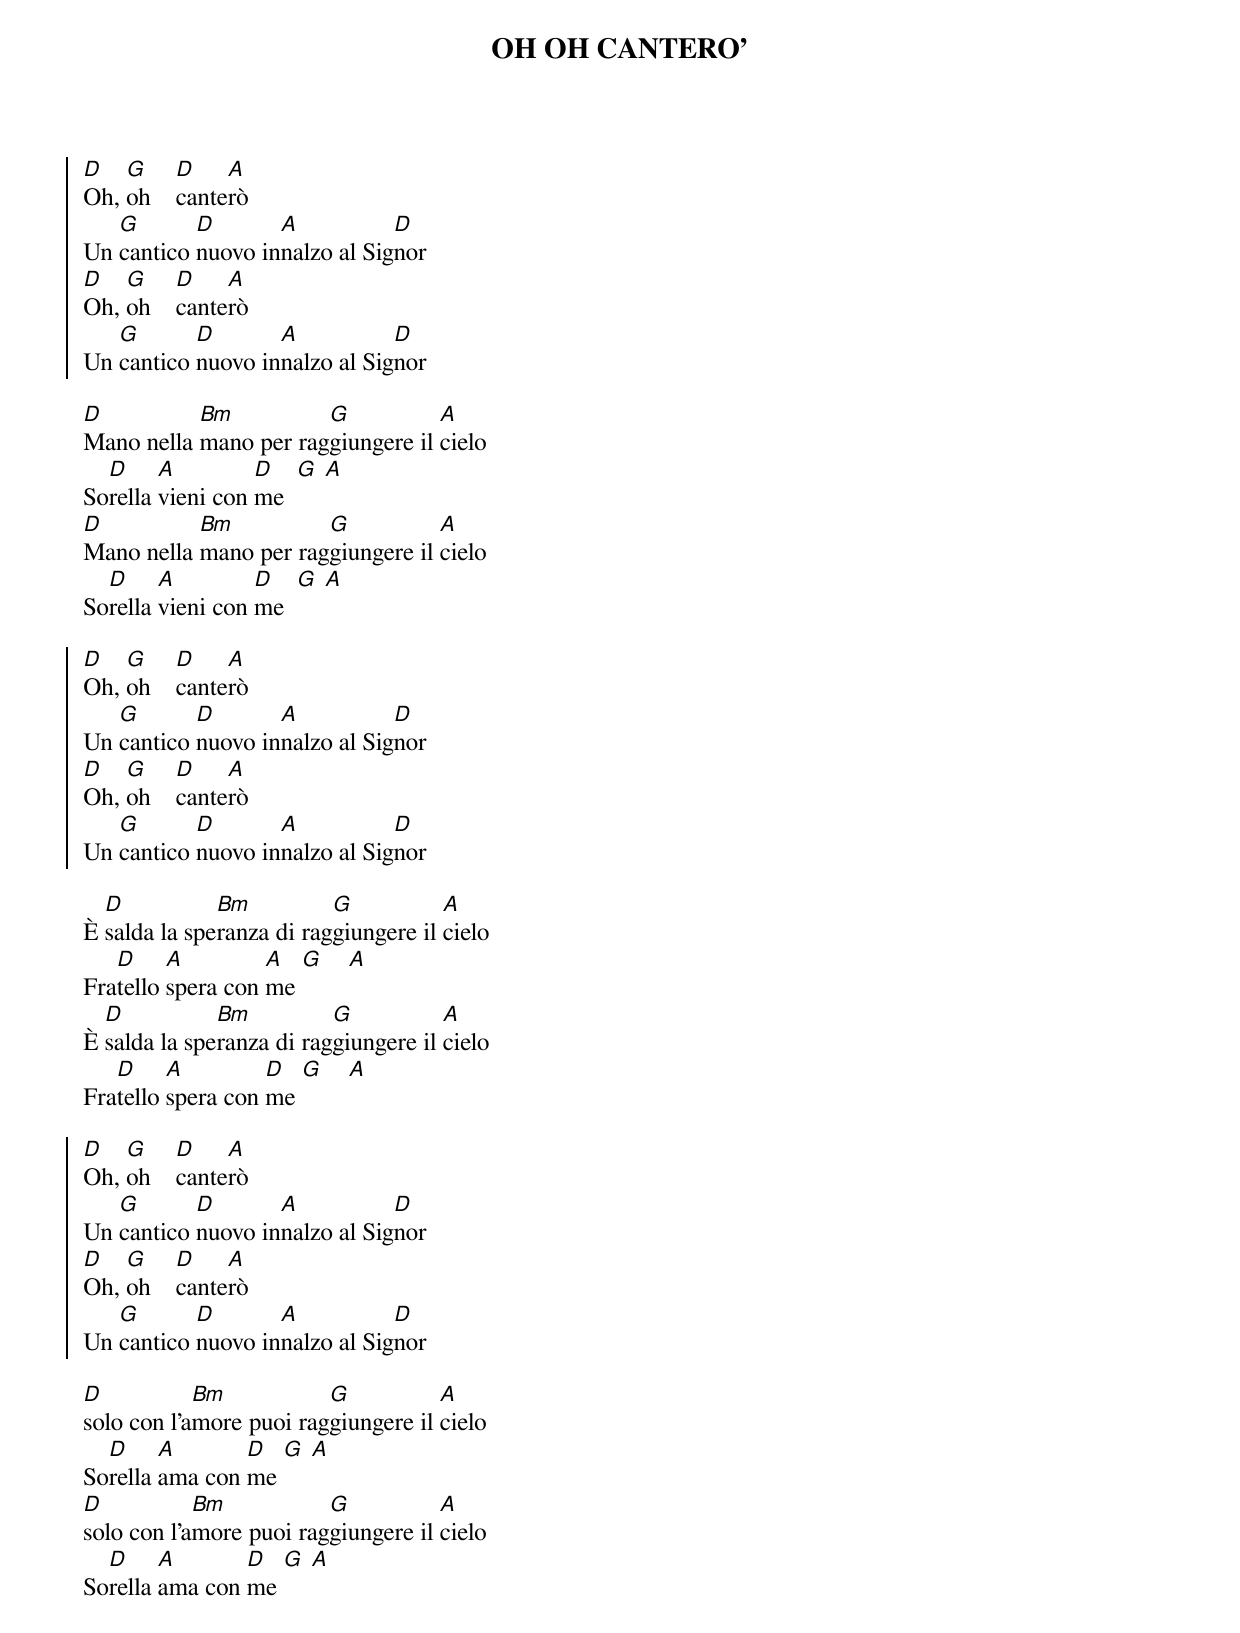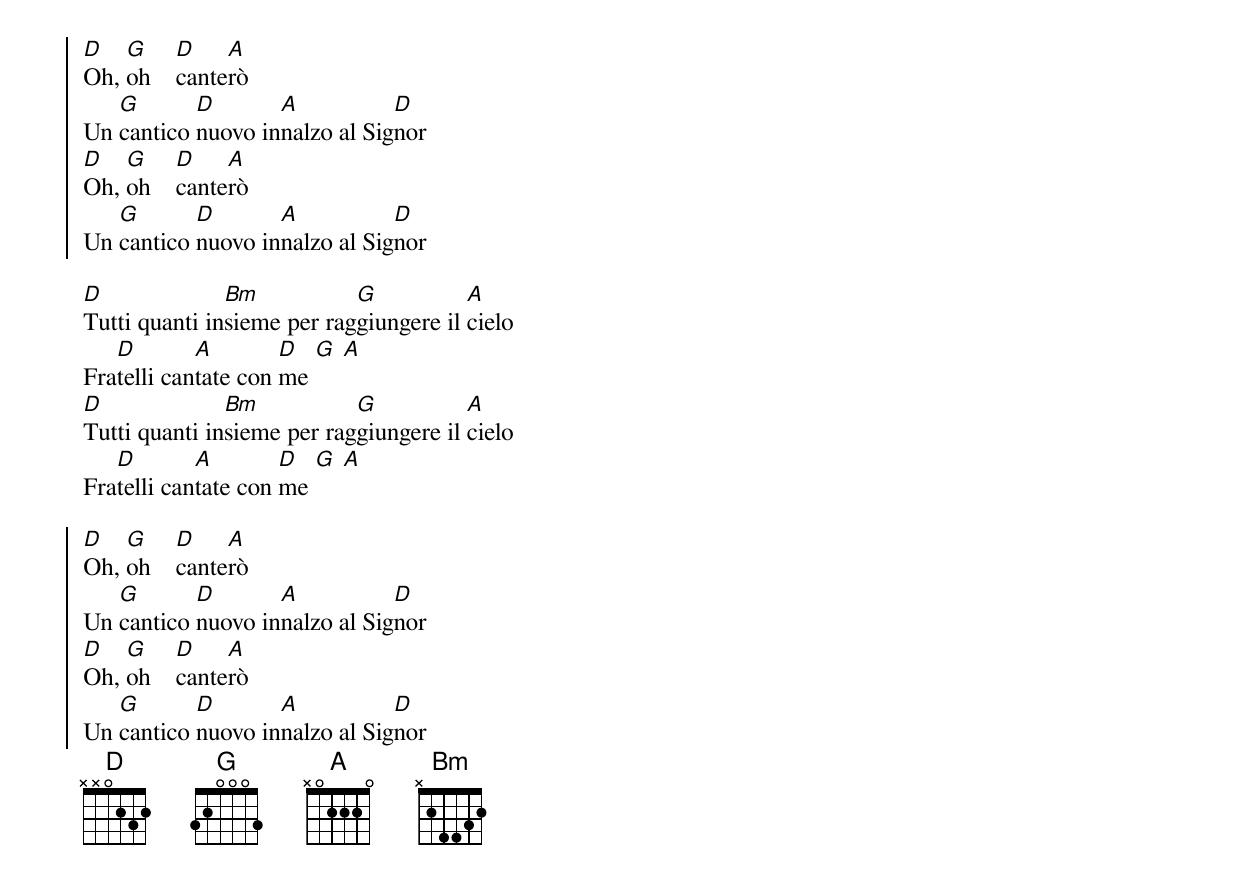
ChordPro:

{title: OH OH CANTERO'}
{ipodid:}


{soc}
[D]Oh, [G]oh    [D]cante[A]rò
Un [G]cantico [D]nuovo in[A]nalzo al Sig[D]nor
[D]Oh, [G]oh    [D]cante[A]rò
Un [G]cantico [D]nuovo in[A]nalzo al Sig[D]nor
{eoc}

[D]Mano nella [Bm]mano per rag[G]giungere il [A]cielo
So[D]rella [A]vieni con [D]me  [G] [A]
[D]Mano nella [Bm]mano per rag[G]giungere il [A]cielo
So[D]rella [A]vieni con [D]me  [G] [A]

{soc}
[D]Oh, [G]oh    [D]cante[A]rò
Un [G]cantico [D]nuovo in[A]nalzo al Sig[D]nor
[D]Oh, [G]oh    [D]cante[A]rò
Un [G]cantico [D]nuovo in[A]nalzo al Sig[D]nor
{eoc}

È [D]salda la spe[Bm]ranza di rag[G]giungere il [A]cielo
Fra[D]tello [A]spera con [A]me [G]    [A]
È [D]salda la spe[Bm]ranza di rag[G]giungere il [A]cielo
Fra[D]tello [A]spera con [D]me [G]    [A]

{soc}
[D]Oh, [G]oh    [D]cante[A]rò
Un [G]cantico [D]nuovo in[A]nalzo al Sig[D]nor
[D]Oh, [G]oh    [D]cante[A]rò
Un [G]cantico [D]nuovo in[A]nalzo al Sig[D]nor
{eoc}

[D]solo con l'a[Bm]more puoi rag[G]giungere il [A]cielo
So[D]rella [A]ama con [D]me [G] [A]
[D]solo con l'a[Bm]more puoi rag[G]giungere il [A]cielo
So[D]rella [A]ama con [D]me [G] [A]

{soc}
[D]Oh, [G]oh    [D]cante[A]rò
Un [G]cantico [D]nuovo in[A]nalzo al Sig[D]nor
[D]Oh, [G]oh    [D]cante[A]rò
Un [G]cantico [D]nuovo in[A]nalzo al Sig[D]nor
{eoc}

[D]Tutti quanti in[Bm]sieme per rag[G]giungere il [A]cielo
Fra[D]telli can[A]tate con [D]me [G] [A]
[D]Tutti quanti in[Bm]sieme per rag[G]giungere il [A]cielo
Fra[D]telli can[A]tate con [D]me [G] [A]

{soc}
[D]Oh, [G]oh    [D]cante[A]rò
Un [G]cantico [D]nuovo in[A]nalzo al Sig[D]nor
[D]Oh, [G]oh    [D]cante[A]rò
Un [G]cantico [D]nuovo in[A]nalzo al Sig[D]nor
{eoc}
